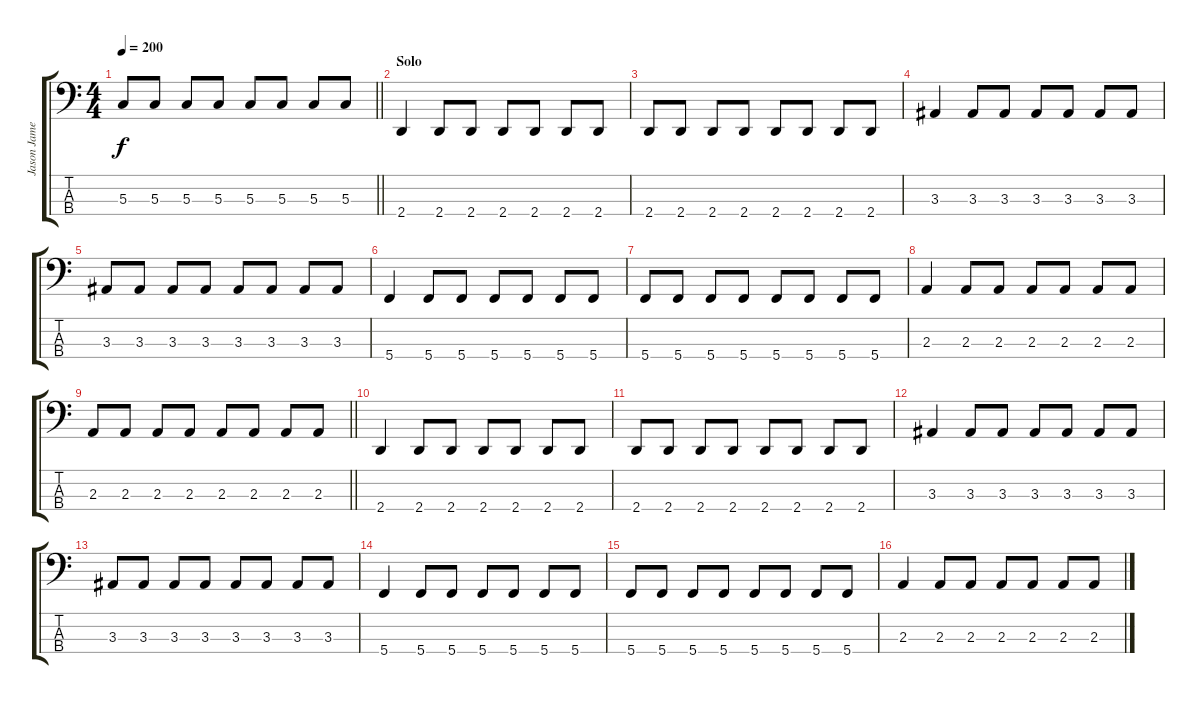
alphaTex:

\track ("Jason James" "Jason Jame") {instrument electricbassfinger}
\staff {score tabs}
\tuning (F2 C2 G1 C1) {hide}
\ts (4 4)
\tempo 200
\clef f4
\barLineRight lightlight
\ks c
5.3.8{dy f} 5.3.8 5.3.8 5.3.8 5.3.8 5.3.8 5.3.8 5.3.8 |
\section ("" "Solo")
2.4.4 2.4.8 2.4.8 2.4.8 2.4.8 2.4.8 2.4.8 |
2.4.8 2.4.8 2.4.8 2.4.8 2.4.8 2.4.8 2.4.8 2.4.8 |
3.3.4 3.3.8 3.3.8 3.3.8 3.3.8 3.3.8 3.3.8 |
3.3.8 3.3.8 3.3.8 3.3.8 3.3.8 3.3.8 3.3.8 3.3.8 |
5.4.4 5.4.8 5.4.8 5.4.8 5.4.8 5.4.8 5.4.8 |
5.4.8 5.4.8 5.4.8 5.4.8 5.4.8 5.4.8 5.4.8 5.4.8 |
2.3.4 2.3.8 2.3.8 2.3.8 2.3.8 2.3.8 2.3.8 |
\barLineRight lightlight
2.3.8 2.3.8 2.3.8 2.3.8 2.3.8 2.3.8 2.3.8 2.3.8 |
2.4.4 2.4.8 2.4.8 2.4.8 2.4.8 2.4.8 2.4.8 |
2.4.8 2.4.8 2.4.8 2.4.8 2.4.8 2.4.8 2.4.8 2.4.8 |
3.3.4 3.3.8 3.3.8 3.3.8 3.3.8 3.3.8 3.3.8 |
3.3.8 3.3.8 3.3.8 3.3.8 3.3.8 3.3.8 3.3.8 3.3.8 |
5.4.4 5.4.8 5.4.8 5.4.8 5.4.8 5.4.8 5.4.8 |
5.4.8 5.4.8 5.4.8 5.4.8 5.4.8 5.4.8 5.4.8 5.4.8 |
2.3.4 2.3.8 2.3.8 2.3.8 2.3.8 2.3.8 2.3.8
